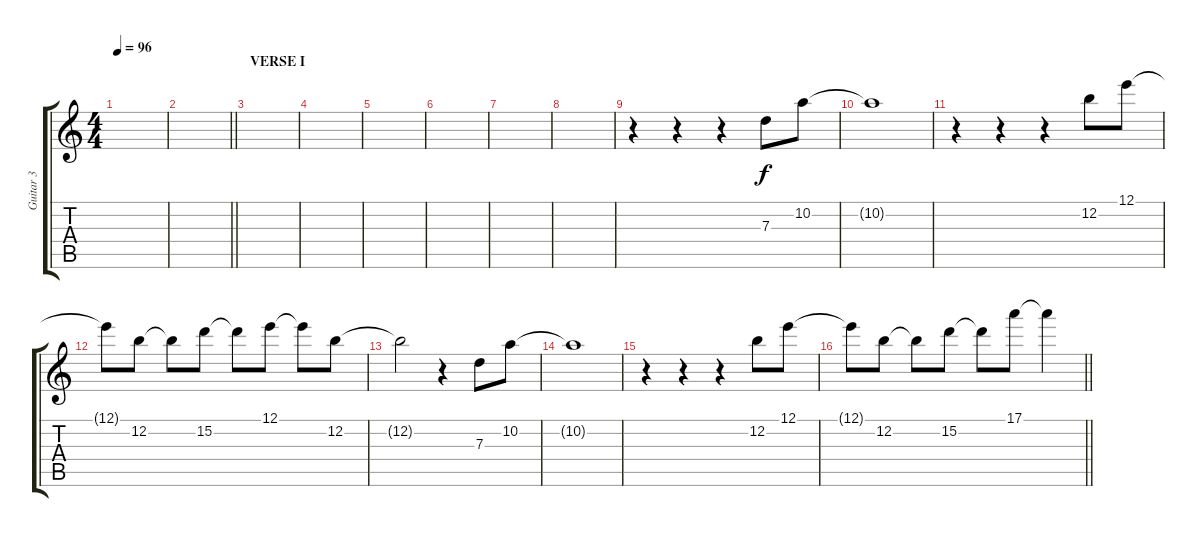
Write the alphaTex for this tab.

\track ("Guitar 3" "Guitar 3") {instrument electricguitarclean}
\staff {score tabs}
\tuning (E4 B3 G3 D3 A2 E2) {hide}
\ts (4 4)
\tempo 96
\clef g2
\ks c
|
\barLineRight lightlight
|
\section ("" "VERSE I")
|
|
|
|
|
|
r.4 r.4 r.4 7.3.8 10.2.8 |
10.2{t}.1 |
r.4 r.4 r.4 12.2.8 12.1.8 |
12.1{t}.8 12.2.8 12.2{t}.8 15.2.8 15.2{t}.8 12.1.8 12.1{t}.8 12.2.8 |
12.2{t}.2 r.4 7.3.8 10.2.8 |
10.2{t}.1 |
r.4 r.4 r.4 12.2.8 12.1.8 |
\barLineRight lightlight
12.1{t}.8 12.2.8 12.2{t}.8 15.2.8 15.2{t}.8 17.1.8 17.1{t}.4
